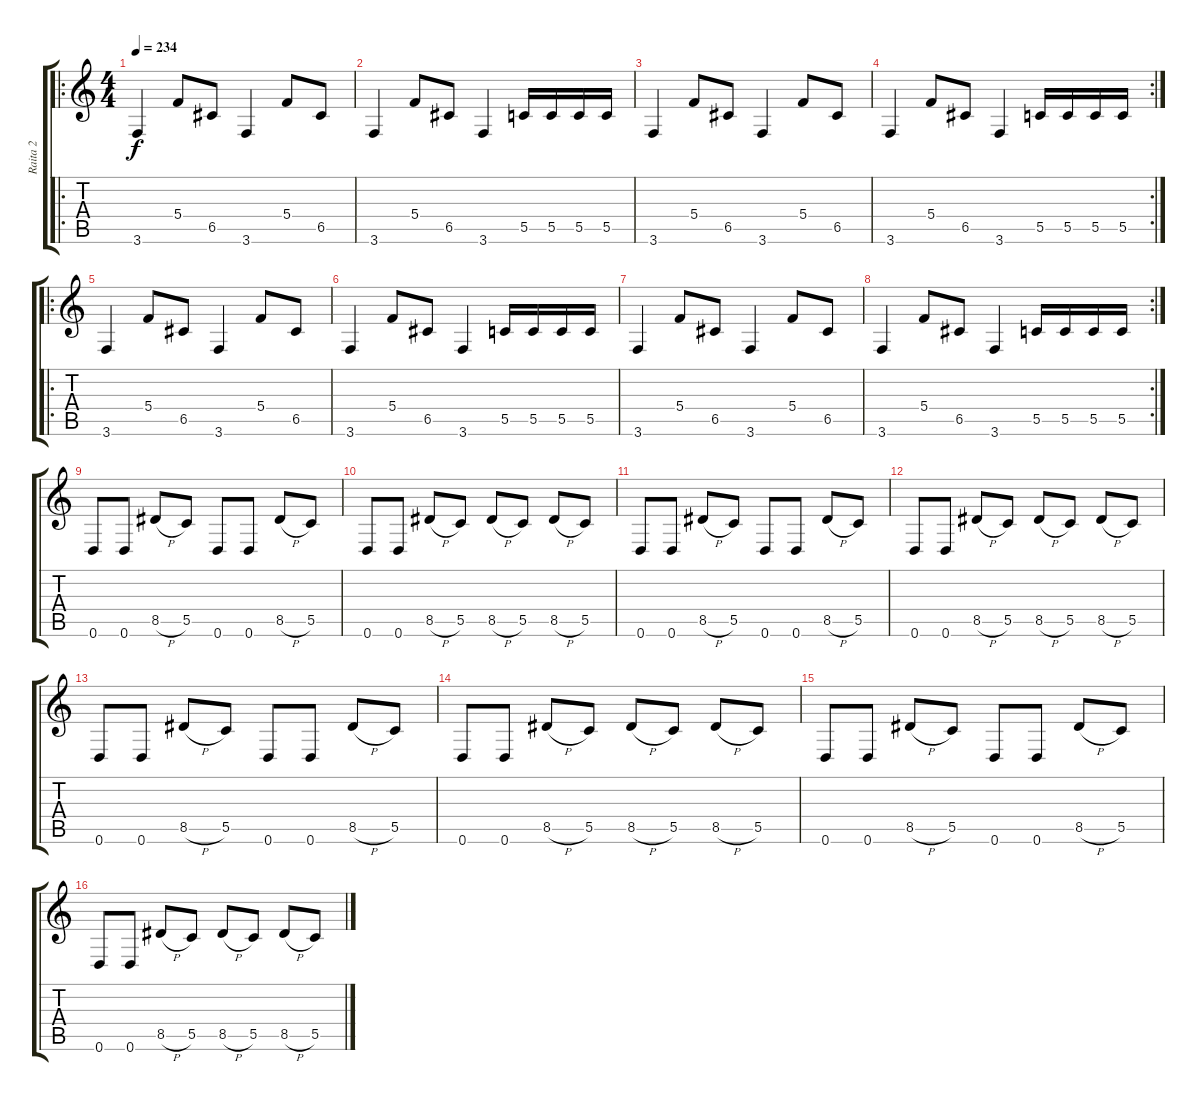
\track ("Raita 2" "Raita 2") {instrument distortionguitar}
\staff {score tabs}
\tuning (Eb4 Bb3 F3 C3 G2 D2) {hide}
\ro
\ts (4 4)
\tempo 234
\clef g2
\ks c
3.6.4{dy f instrument distortionguitar} 5.4.8 6.5.8 3.6.4 5.4.8 6.5.8 |
3.6.4 5.4.8 6.5.8 3.6.4 5.5.16 5.5.16 5.5.16 5.5.16 |
3.6.4 5.4.8 6.5.8 3.6.4 5.4.8 6.5.8 |
\rc 2
3.6.4 5.4.8 6.5.8 3.6.4 5.5.16 5.5.16 5.5.16 5.5.16 |
\ro
3.6.4 5.4.8 6.5.8 3.6.4 5.4.8 6.5.8 |
3.6.4 5.4.8 6.5.8 3.6.4 5.5.16 5.5.16 5.5.16 5.5.16 |
3.6.4 5.4.8 6.5.8 3.6.4 5.4.8 6.5.8 |
\rc 2
3.6.4 5.4.8 6.5.8 3.6.4 5.5.16 5.5.16 5.5.16 5.5.16 |
0.6.8 0.6.8 8.5{h}.8 5.5.8 0.6.8 0.6.8 8.5{h}.8 5.5.8 |
0.6.8 0.6.8 8.5{h}.8 5.5.8 8.5{h}.8 5.5.8 8.5{h}.8 5.5.8 |
0.6.8 0.6.8 8.5{h}.8 5.5.8 0.6.8 0.6.8 8.5{h}.8 5.5.8 |
0.6.8 0.6.8 8.5{h}.8 5.5.8 8.5{h}.8 5.5.8 8.5{h}.8 5.5.8 |
0.6.8 0.6.8 8.5{h}.8 5.5.8 0.6.8 0.6.8 8.5{h}.8 5.5.8 |
0.6.8 0.6.8 8.5{h}.8 5.5.8 8.5{h}.8 5.5.8 8.5{h}.8 5.5.8 |
0.6.8 0.6.8 8.5{h}.8 5.5.8 0.6.8 0.6.8 8.5{h}.8 5.5.8 |
0.6.8 0.6.8 8.5{h}.8 5.5.8 8.5{h}.8 5.5.8 8.5{h}.8 5.5.8
